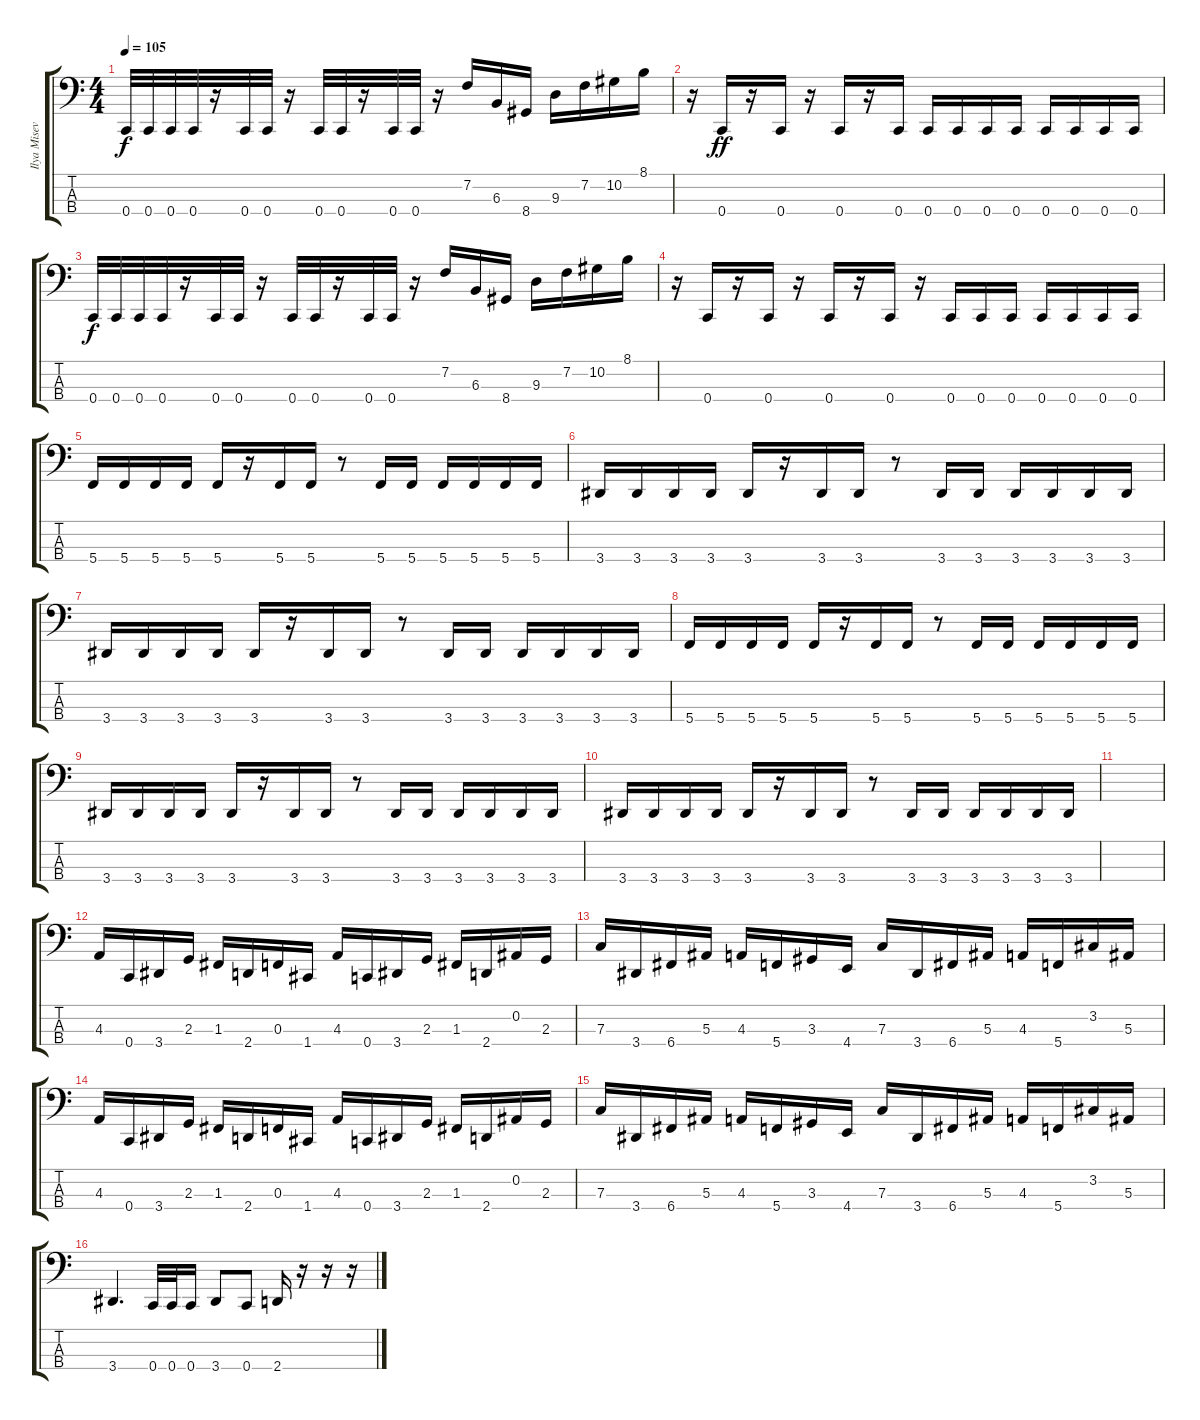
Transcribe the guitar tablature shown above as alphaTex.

\track ("Ilya Misevich" "Ilya Misev") {instrument electricbassfinger}
\staff {score tabs}
\tuning (Eb2 Bb1 F1 C1) {hide}
\ts (4 4)
\tempo 105
\clef f4
\ks c
0.4.32{dy f} 0.4.32 0.4.32 0.4.32 r.16 0.4.32 0.4.32 r.16 0.4.32 0.4.32 r.16 0.4.32 0.4.32 r.16 7.2.16 6.3.16 8.4.16 9.3.16 7.2.16 10.2.16 8.1.16 |
r.16 0.4.16{dy ff} r.16 0.4.16 r.16 0.4.16 r.16 0.4.16 0.4.16 0.4.16 0.4.16 0.4.16 0.4.16 0.4.16 0.4.16 0.4.16 |
0.4.32{dy f} 0.4.32 0.4.32 0.4.32 r.16 0.4.32 0.4.32 r.16 0.4.32 0.4.32 r.16 0.4.32 0.4.32 r.16 7.2.16 6.3.16 8.4.16 9.3.16 7.2.16 10.2.16 8.1.16 |
r.16 0.4.16 r.16 0.4.16 r.16 0.4.16 r.16 0.4.16 r.16 0.4.16 0.4.16 0.4.16 0.4.16 0.4.16 0.4.16 0.4.16 |
5.4.16 5.4.16 5.4.16 5.4.16 5.4.16 r.16 5.4.16 5.4.16 r.8 5.4.16 5.4.16 5.4.16 5.4.16 5.4.16 5.4.16 |
3.4.16 3.4.16 3.4.16 3.4.16 3.4.16 r.16 3.4.16 3.4.16 r.8 3.4.16 3.4.16 3.4.16 3.4.16 3.4.16 3.4.16 |
3.4.16 3.4.16 3.4.16 3.4.16 3.4.16 r.16 3.4.16 3.4.16 r.8 3.4.16 3.4.16 3.4.16 3.4.16 3.4.16 3.4.16 |
5.4.16 5.4.16 5.4.16 5.4.16 5.4.16 r.16 5.4.16 5.4.16 r.8 5.4.16 5.4.16 5.4.16 5.4.16 5.4.16 5.4.16 |
3.4.16 3.4.16 3.4.16 3.4.16 3.4.16 r.16 3.4.16 3.4.16 r.8 3.4.16 3.4.16 3.4.16 3.4.16 3.4.16 3.4.16 |
3.4.16 3.4.16 3.4.16 3.4.16 3.4.16 r.16 3.4.16 3.4.16 r.8 3.4.16 3.4.16 3.4.16 3.4.16 3.4.16 3.4.16 |
|
4.3.16 0.4.16 3.4.16 2.3.16 1.3.16 2.4.16 0.3.16 1.4.16 4.3.16 0.4.16 3.4.16 2.3.16 1.3.16 2.4.16 0.2.16 2.3.16 |
7.3.16 3.4.16 6.4.16 5.3.16 4.3.16 5.4.16 3.3.16 4.4.16 7.3.16 3.4.16 6.4.16 5.3.16 4.3.16 5.4.16 3.2.16 5.3.16 |
4.3.16 0.4.16 3.4.16 2.3.16 1.3.16 2.4.16 0.3.16 1.4.16 4.3.16 0.4.16 3.4.16 2.3.16 1.3.16 2.4.16 0.2.16 2.3.16 |
7.3.16 3.4.16 6.4.16 5.3.16 4.3.16 5.4.16 3.3.16 4.4.16 7.3.16 3.4.16 6.4.16 5.3.16 4.3.16 5.4.16 3.2.16 5.3.16 |
3.4.4{d} 0.4.32 0.4.32 0.4.16 3.4.8 0.4.8 2.4.16 r.16 r.16 r.16
